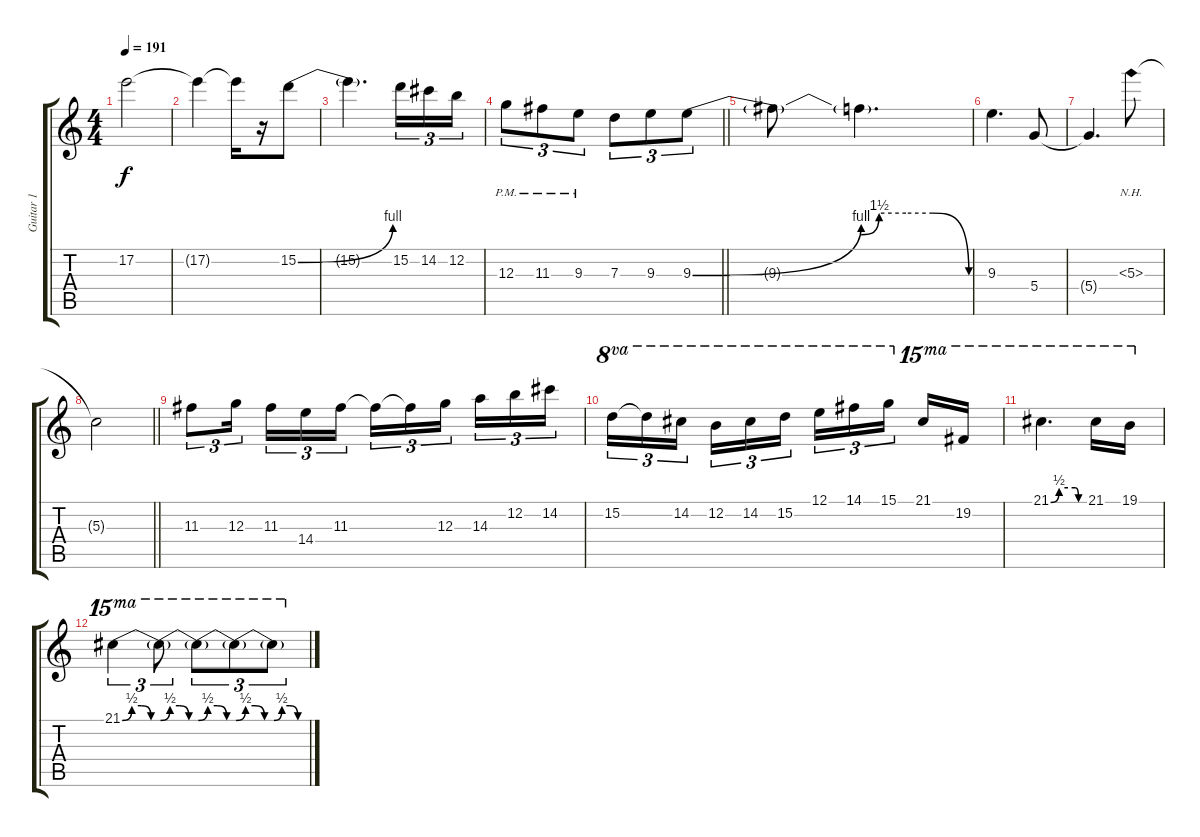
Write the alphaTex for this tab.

\track ("Guitar 1" "Guitar 1") {instrument distortionguitar}
\staff {score tabs}
\tuning (E4 B3 G3 D3 A2 E2) {hide}
\ts (4 4)
\tempo 191
\clef g2
\ks c
17.2{t}.2{dy f} |
17.2{t}.4 17.2{t}.16 r.16 15.2{be (bend 0 0 60 4)}.8 |
15.2{t}.4{d} 15.2.16{tu (3 2)} 14.2.16{tu (3 2)} 12.2.16{tu (3 2)} |
\barLineRight lightlight
12.3{pm}.8{tu (3 2)} 11.3{pm}.8{tu (3 2)} 9.3{pm}.8{tu (3 2)} 7.3.8{tu (3 2)} 9.3.8{tu (3 2)} 9.3{be (bend 0 0 60 4)}.8{tu (3 2)} |
9.3{t}.8 9.3{be (custom 0 2 10 6 25 6 40 6 60 0) t}.4{d} |
9.3.4{d} 5.4.8 |
5.4{t}.4{d} 5.3{nh}.8 |
\barLineRight lightlight
5.3{t}.2 |
11.3.8{tu (3 2)} 12.3.16{tu (3 2) beam splitsecondary} 11.3.16{tu (3 2)} 14.4.16{tu (3 2)} 11.3.16{tu (3 2)} 11.3{t}.16{tu (3 2)} 11.3{t}.16{tu (3 2)} 12.3.16{tu (3 2) beam splitsecondary} 14.3.16{tu (3 2)} 12.2.16{tu (3 2)} 14.2.16{tu (3 2)} |
15.2.16{tu (3 2) ot 8va} 15.2{t}.16{tu (3 2) ot 8va} 14.2.16{tu (3 2) ot 8va beam splitsecondary} 12.2.16{tu (3 2) ot 8va} 14.2.16{tu (3 2) ot 8va} 15.2.16{tu (3 2) ot 8va} 12.1.16{tu (3 2) ot 8va} 14.1.16{tu (3 2) ot 8va} 15.1.16{tu (3 2) ot 8va beam splitsecondary} 21.1.16{ot 15ma} 19.2.16{ot 15ma} |
21.1{be (custom 0 0 15 2 44 2 50 0 60 0)}.4{d ot 15ma} 21.1.16{ot 15ma} 19.1.16{ot 15ma} |
21.1{be (custom 0 0 15 2 30 2 45 0 60 0)}.4{tu (3 2) ot 15ma} 21.1{be (custom 0 0 15 2 30 2 45 0 60 0) t}.8{tu (3 2) ot 15ma} 21.1{be (custom 0 0 15 2 30 2 45 0 60 0) t}.8{tu (3 2) ot 15ma} 21.1{be (custom 0 0 15 2 30 2 45 0 60 0) t}.8{tu (3 2) ot 15ma} 21.1{be (custom 0 0 15 2 30 2 45 0 60 0) t}.8{tu (3 2) ot 15ma}
